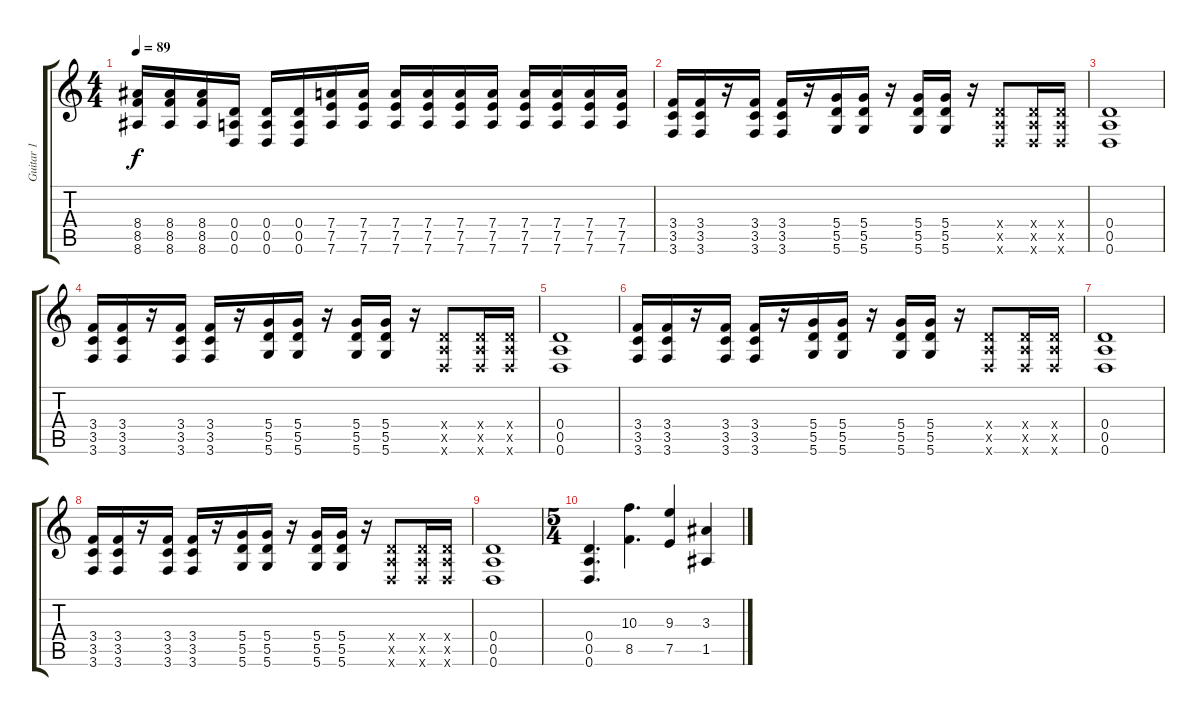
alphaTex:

\track ("Guitar 1" "Guitar 1") {instrument distortionguitar}
\staff {score tabs}
\tuning (E4 B3 G3 D3 A2 D2) {hide}
\ts (4 4)
\tempo 89
\clef g2
\ks c
(8.4 8.5 8.6).16{dy f} (8.4 8.5 8.6).16 (8.4 8.5 8.6).16 (0.4 0.5 0.6).16 (0.4 0.5 0.6).16 (0.4 0.5 0.6).16 (7.4 7.5 7.6).16 (7.4 7.5 7.6).16 (7.4 7.5 7.6).16 (7.4 7.5 7.6).16 (7.4 7.5 7.6).16 (7.4 7.5 7.6).16 (7.4 7.5 7.6).16 (7.4 7.5 7.6).16 (7.4 7.5 7.6).16 (7.4 7.5 7.6).16 |
(3.4 3.5 3.6).16 (3.4 3.5 3.6).16 r.16 (3.4 3.5 3.6).16 (3.4 3.5 3.6).16 r.16 (5.4 5.5 5.6).16 (5.4 5.5 5.6).16 r.16 (5.4 5.5 5.6).16 (5.4 5.5 5.6).16 r.16 (0.4{x} 0.5{x} 0.6{x}).8 (0.4{x} 0.5{x} 0.6{x}).16 (0.4{x} 0.5{x} 0.6{x}).16 |
(0.4 0.5 0.6).1 |
(3.4 3.5 3.6).16 (3.4 3.5 3.6).16 r.16 (3.4 3.5 3.6).16 (3.4 3.5 3.6).16 r.16 (5.4 5.5 5.6).16 (5.4 5.5 5.6).16 r.16 (5.4 5.5 5.6).16 (5.4 5.5 5.6).16 r.16 (0.4{x} 0.5{x} 0.6{x}).8 (0.4{x} 0.5{x} 0.6{x}).16 (0.4{x} 0.5{x} 0.6{x}).16 |
(0.4 0.5 0.6).1 |
(3.4 3.5 3.6).16 (3.4 3.5 3.6).16 r.16 (3.4 3.5 3.6).16 (3.4 3.5 3.6).16 r.16 (5.4 5.5 5.6).16 (5.4 5.5 5.6).16 r.16 (5.4 5.5 5.6).16 (5.4 5.5 5.6).16 r.16 (0.4{x} 0.5{x} 0.6{x}).8 (0.4{x} 0.5{x} 0.6{x}).16 (0.4{x} 0.5{x} 0.6{x}).16 |
(0.4 0.5 0.6).1 |
(3.4 3.5 3.6).16 (3.4 3.5 3.6).16 r.16 (3.4 3.5 3.6).16 (3.4 3.5 3.6).16 r.16 (5.4 5.5 5.6).16 (5.4 5.5 5.6).16 r.16 (5.4 5.5 5.6).16 (5.4 5.5 5.6).16 r.16 (0.4{x} 0.5{x} 0.6{x}).8 (0.4{x} 0.5{x} 0.6{x}).16 (0.4{x} 0.5{x} 0.6{x}).16 |
(0.4 0.5 0.6).1 |
\ts (5 4)
(0.4 0.5 0.6).4{d} (10.3 8.5).4{d} (9.3 7.5).4 (3.3 1.5).4
